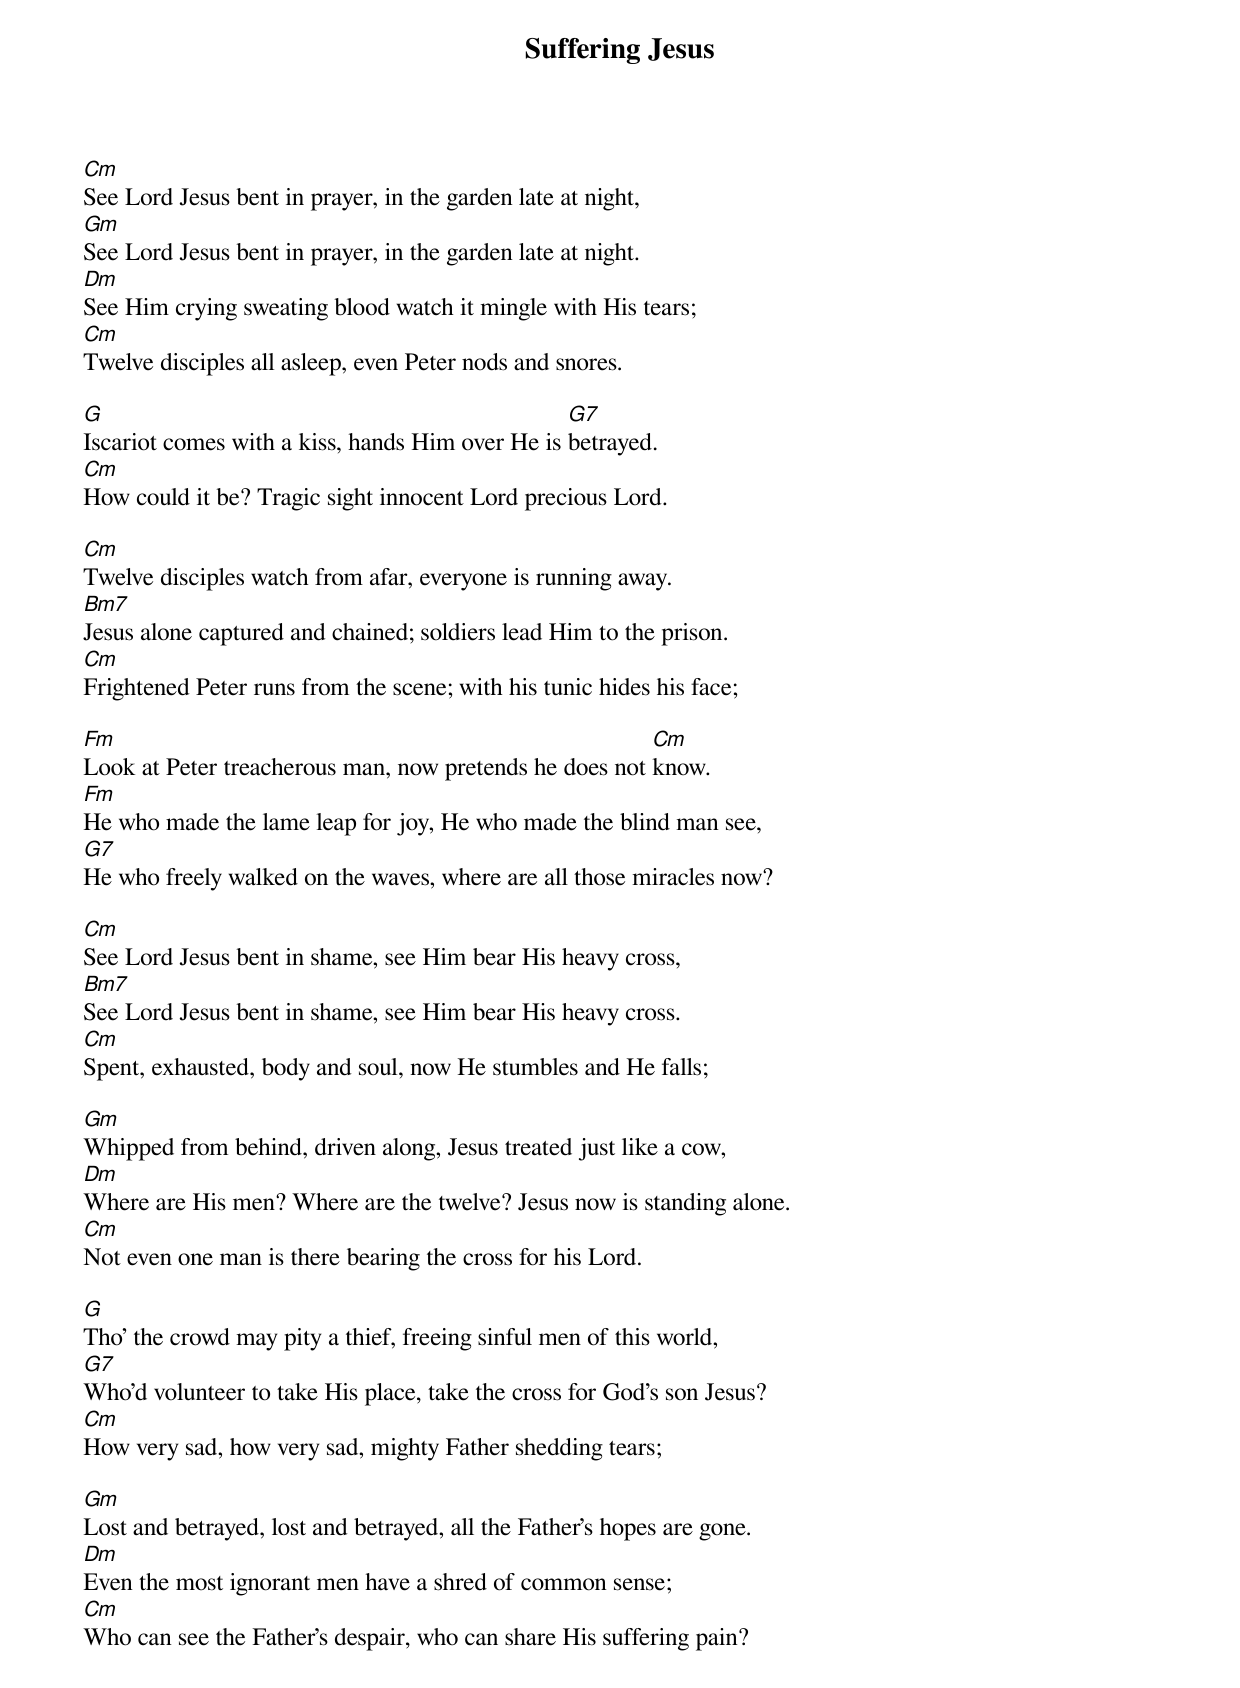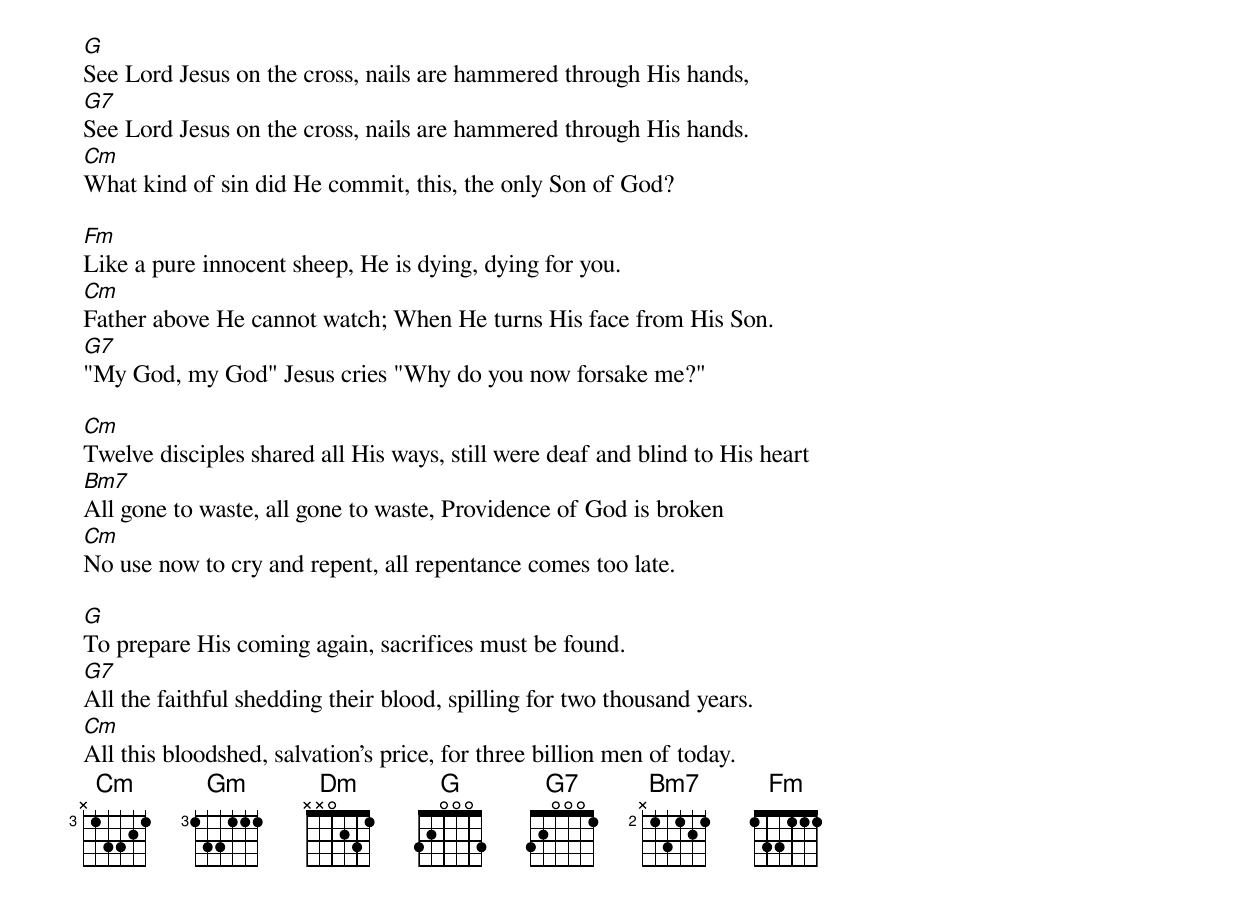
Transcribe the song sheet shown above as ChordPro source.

{title: Suffering Jesus}
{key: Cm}

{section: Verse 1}
[Cm]See Lord Jesus bent in prayer, in the garden late at night,
[Gm]See Lord Jesus bent in prayer, in the garden late at night.
[Dm]See Him crying sweating blood watch it mingle with His tears;
[Cm]Twelve disciples all asleep, even Peter nods and snores.

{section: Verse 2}
[G]Iscariot comes with a kiss, hands Him over He is [G7]betrayed.
[Cm]How could it be? Tragic sight innocent Lord precious Lord.

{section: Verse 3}
[Cm]Twelve disciples watch from afar, everyone is running away.
[Bm7]Jesus alone captured and chained; soldiers lead Him to the prison.
[Cm]Frightened Peter runs from the scene; with his tunic hides his face;

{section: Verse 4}
[Fm]Look at Peter treacherous man, now pretends he does not [Cm]know.
[Fm]He who made the lame leap for joy, He who made the blind man see,
[G7]He who freely walked on the waves, where are all those miracles now?

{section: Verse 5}
[Cm]See Lord Jesus bent in shame, see Him bear His heavy cross,
[Bm7]See Lord Jesus bent in shame, see Him bear His heavy cross.
[Cm]Spent, exhausted, body and soul, now He stumbles and He falls;

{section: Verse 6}
[Gm]Whipped from behind, driven along, Jesus treated just like a cow,
[Dm]Where are His men? Where are the twelve? Jesus now is standing alone.
[Cm]Not even one man is there bearing the cross for his Lord.

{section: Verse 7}
[G]Tho' the crowd may pity a thief, freeing sinful men of this world,
[G7]Who'd volunteer to take His place, take the cross for God's son Jesus?
[Cm]How very sad, how very sad, mighty Father shedding tears;

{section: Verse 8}
[Gm]Lost and betrayed, lost and betrayed, all the Father's hopes are gone.
[Dm]Even the most ignorant men have a shred of common sense;
[Cm]Who can see the Father's despair, who can share His suffering pain?

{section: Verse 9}
[G]See Lord Jesus on the cross, nails are hammered through His hands,
[G7]See Lord Jesus on the cross, nails are hammered through His hands.
[Cm]What kind of sin did He commit, this, the only Son of God?

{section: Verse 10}
[Fm]Like a pure innocent sheep, He is dying, dying for you.
[Cm]Father above He cannot watch; When He turns His face from His Son.
[G7]"My God, my God" Jesus cries "Why do you now forsake me?"

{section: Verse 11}
[Cm]Twelve disciples shared all His ways, still were deaf and blind to His heart
[Bm7]All gone to waste, all gone to waste, Providence of God is broken
[Cm]No use now to cry and repent, all repentance comes too late.

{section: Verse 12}
[G]To prepare His coming again, sacrifices must be found.
[G7]All the faithful shedding their blood, spilling for two thousand years.
[Cm]All this bloodshed, salvation's price, for three billion men of today.
